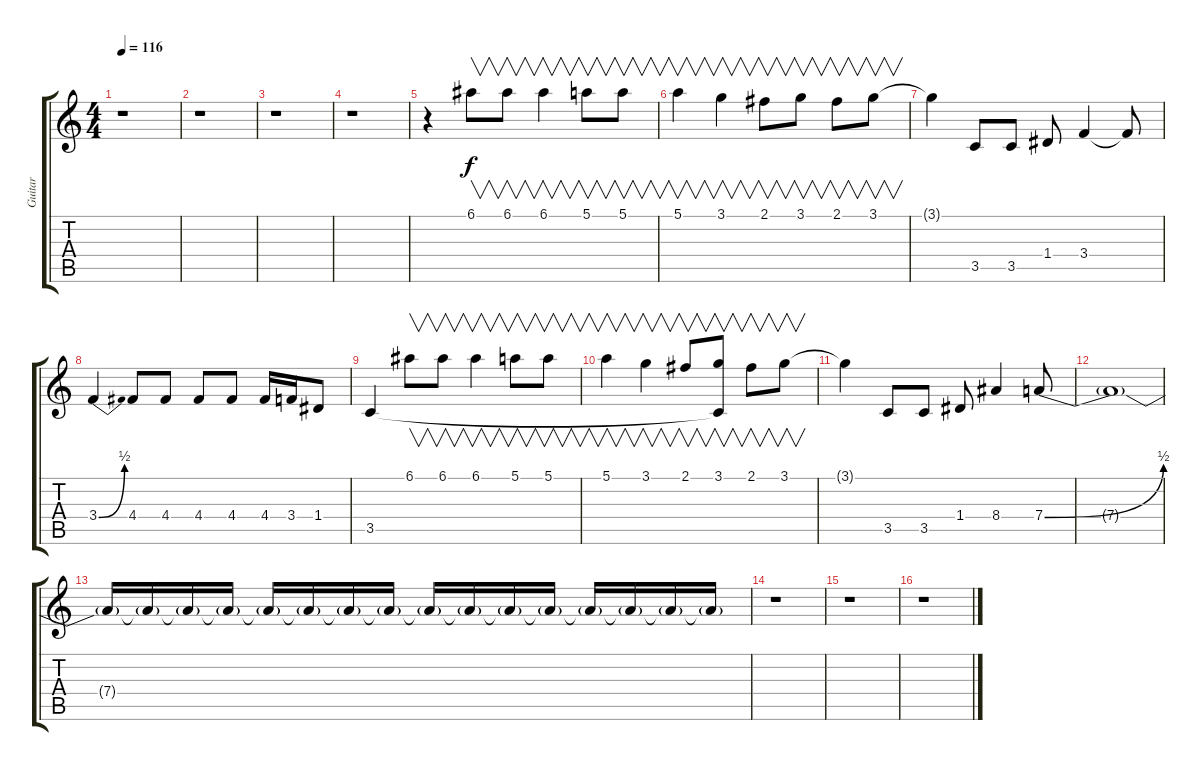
\track ("Guitar" "Guitar") {instrument distortionguitar}
\staff {score tabs}
\tuning (E4 B3 G3 D3 A2 E2) {hide}
\ts (4 4)
\tempo 116
\clef g2
\ks c
r.1{dy f} |
r.1 |
r.1 |
r.1 |
r.4 6.1.8{v} 6.1.8{v} 6.1.4{v} 5.1.8{v} 5.1.8{v} |
5.1.4{v} 3.1.4{v} 2.1.8{v} 3.1.8{v} 2.1.8{v} 3.1.8{v} |
3.1{t}.4 3.5.8 3.5.8 1.4.8 3.4.4 3.4{t}.8 |
3.4{be (bend 0 0 60 2)}.4 4.4.8 4.4.8 4.4.8 4.4.8 4.4.16 3.4.16 1.4.8 |
3.5.4 6.1.8{v} 6.1.8{v} 6.1.4{v} 5.1.8{v} 5.1.8{v} |
5.1.4{v} 3.1.4{v} 2.1.8{v} (3.1 3.5{t}).8{v} 2.1.8{v} 3.1.8{v} |
3.1{t}.4 3.5.8 3.5.8 1.4.8 8.4.4 7.4{be (bend 0 0 60 2)}.8 |
7.4{t}.1 |
7.4{t}.16{volume 11} 7.4{t}.16{volume 10} 7.4{t}.16{volume 9} 7.4{t}.16{volume 7} 7.4{t}.16{volume 6} 7.4{t}.16{volume 5} 7.4{t}.16{volume 4} 7.4{t}.16{volume 3} 7.4{t}.16{volume 2} 7.4{t}.16{volume 1} 7.4{t}.16{volume 0} 7.4{t}.16 7.4{t}.16 7.4{t}.16 7.4{t}.16 7.4{t}.16 |
r.1 |
r.1 |
r.1
